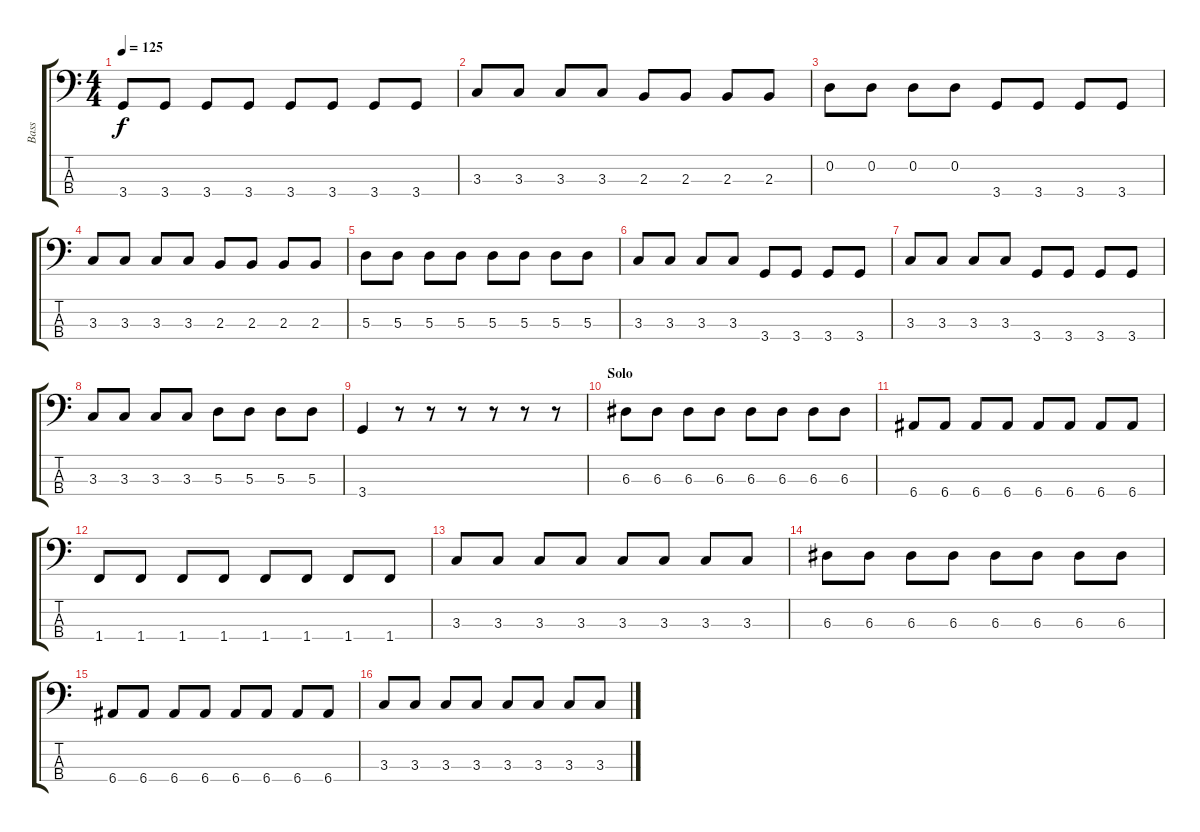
\track ("Bass" "Bass") {instrument electricbassfinger}
\staff {score tabs}
\tuning (G2 D2 A1 E1) {hide}
\ts (4 4)
\tempo 125
\clef f4
\ks c
3.4.8{dy f} 3.4.8 3.4.8 3.4.8 3.4.8 3.4.8 3.4.8 3.4.8 |
3.3.8 3.3.8 3.3.8 3.3.8 2.3.8 2.3.8 2.3.8 2.3.8 |
0.2.8 0.2.8 0.2.8 0.2.8 3.4.8 3.4.8 3.4.8 3.4.8 |
3.3.8 3.3.8 3.3.8 3.3.8 2.3.8 2.3.8 2.3.8 2.3.8 |
5.3.8 5.3.8 5.3.8 5.3.8 5.3.8 5.3.8 5.3.8 5.3.8 |
3.3.8 3.3.8 3.3.8 3.3.8 3.4.8 3.4.8 3.4.8 3.4.8 |
3.3.8 3.3.8 3.3.8 3.3.8 3.4.8 3.4.8 3.4.8 3.4.8 |
3.3.8 3.3.8 3.3.8 3.3.8 5.3.8 5.3.8 5.3.8 5.3.8 |
3.4.4 r.8 r.8 r.8 r.8 r.8 r.8 |
\section ("" "Solo")
6.3.8 6.3.8 6.3.8 6.3.8 6.3.8 6.3.8 6.3.8 6.3.8 |
6.4.8 6.4.8 6.4.8 6.4.8 6.4.8 6.4.8 6.4.8 6.4.8 |
1.4.8 1.4.8 1.4.8 1.4.8 1.4.8 1.4.8 1.4.8 1.4.8 |
3.3.8 3.3.8 3.3.8 3.3.8 3.3.8 3.3.8 3.3.8 3.3.8 |
6.3.8 6.3.8 6.3.8 6.3.8 6.3.8 6.3.8 6.3.8 6.3.8 |
6.4.8 6.4.8 6.4.8 6.4.8 6.4.8 6.4.8 6.4.8 6.4.8 |
3.3.8 3.3.8 3.3.8 3.3.8 3.3.8 3.3.8 3.3.8 3.3.8
